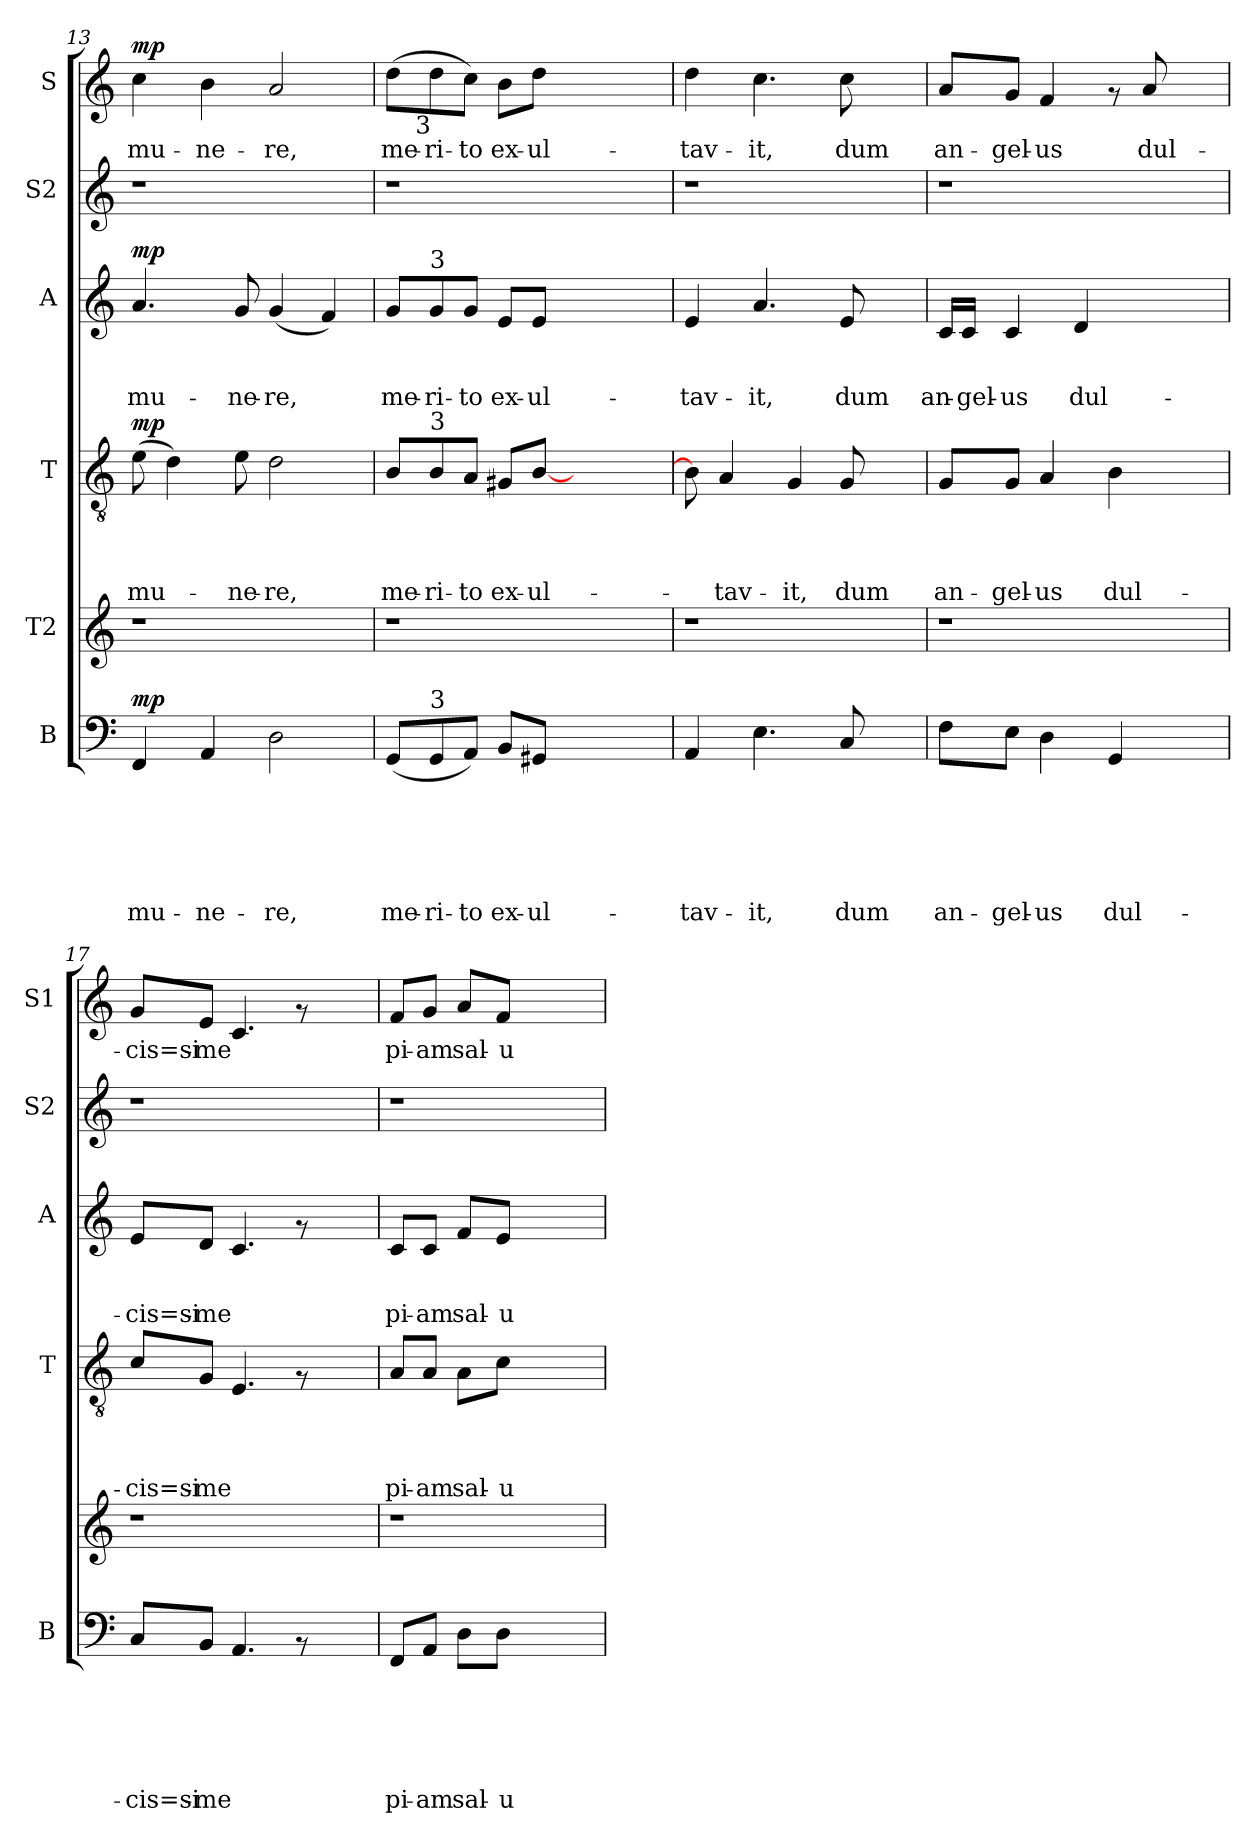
**kern	**text	**text	**text	**text	**text	**text	**dynam	**kern	**kern	**text	**text	**text	**text	**dynam	**kern	**text	**text	**text	**dynam	**kern	**kern	**text	**dynam
*part6	*part6	*part6	*part6	*part6	*part6	*part6	*part6	*part5	*part4	*part4	*part4	*part4	*part4	*part4	*part3	*part3	*part3	*part3	*part3	*part2	*part1	*part1	*part1
*staff6	*staff6	*staff6	*staff6	*staff6	*staff6	*staff6	*staff6	*staff5	*staff4	*staff4	*staff4	*staff4	*staff4	*staff4	*staff3	*staff3	*staff3	*staff3	*staff3	*staff2	*staff1	*staff1	*staff1
*I"B	*	*	*	*	*	*	*	*I"T2	*I"T	*	*	*	*	*	*I"A	*	*	*	*	*I"S2	*I"S	*	*
*I'B	*	*	*	*	*	*	*	*	*I'T	*	*	*	*	*	*I'A	*	*	*	*	*I'S2	*I'S1	*	*
!!LO:PB:g=z
*clefF4	*	*	*	*	*	*	*	*clefG2	*clefGv2	*	*	*	*	*	*clefG2	*	*	*	*	*clefG2	*clefG2	*	*
*k[]	*	*	*	*	*	*	*	*k[]	*k[]	*	*	*	*	*	*k[]	*	*	*	*	*k[]	*k[]	*	*
*C:	*	*	*	*	*	*	*	*C:	*C:	*	*	*	*	*	*C:	*	*	*	*	*C:	*C:	*	*
=13	=13	=13	=13	=13	=13	=13	=13	=13	=13	=13	=13	=13	=13	=13	=13	=13	=13	=13	=13	=13	=13	=13	=13
!	!	!	!	!	!	!LO:LY:b	!LO:DY:a	!	!	!	!	!	!LO:LY:b	!LO:DY:a	!	!	!	!LO:LY:b	!LO:DY:a	!	!	!LO:LY:b	!LO:DY:a
4FF/	.	.	.	.	.	mu-	mp	1r	(>8e\	.	.	.	mu-	mp	4.a/	.	.	mu-	mp	1r	4cc\	mu-	mp
.	.	.	.	.	.	.	.	.	4d\)	.	.	.	.	.	.	.	.	.	.	.	.	.	.
!	!	!	!	!	!	!LO:LY:b	!	!	!	!	!	!	!	!	!	!	!	!	!	!	!	!LO:LY:b	!
4AA/	.	.	.	.	.	-ne-	.	.	.	.	.	.	.	.	.	.	.	.	.	.	4b\	-ne-	.
!	!	!	!	!	!	!	!	!	!	!	!	!	!LO:LY:b	!	!	!	!	!LO:LY:b	!	!	!	!	!
.	.	.	.	.	.	.	.	.	8e\	.	.	.	-ne-	.	8g/	.	.	-ne-	.	.	.	.	.
!	!	!	!	!	!	!LO:LY:b	!	!	!	!	!	!	!LO:LY:b	!	!	!	!	!LO:LY:b	!	!	!	!LO:LY:b	!
2D\	.	.	.	.	.	-re,	.	.	2d\	.	.	.	-re,	.	(<4g/	.	.	-re,	.	.	2a/	-re,	.
.	.	.	.	.	.	.	.	.	.	.	.	.	.	.	4f/)	.	.	.	.	.	.	.	.
=14	=14	=14	=14	=14	=14	=14	=14	=14	=14	=14	=14	=14	=14	=14	=14	=14	=14	=14	=14	=14	=14	=14	=14
!	!	!	!	!	!	!LO:LY:b	!	!	!	!	!	!	!LO:LY:b	!	!	!	!	!LO:LY:b	!	!	!	!LO:LY:b	!
*	*	*	*	*	*	*	*	*	*	*	*	*	*	*	*	*	*	*	*	*	*^	*	*
(>8GG/L	.	.	.	.	.	me-	.	1r	8B/L	.	.	.	me-	.	8g/L	.	.	me-	.	1r	(<8dd\L	16.ryy	me-	.
!	!	!	!	!	!	!	!	!	!	!	!	!	!	!	!	!	!	!	!	!	!	!LO:TX:b:t=3	!	!
.	.	.	.	.	.	.	.	.	.	.	.	.	.	.	.	.	.	.	.	.	.	2ryy	.	.
!	!	!	!	!	!	!	!	!	!	!	!	!	!	!	!LO:TX:a:t=3	!	!	!	!	!	!	!	!	!
!	!	!	!	!	!	!	!	!	!LO:TX:a:t=3	!	!	!	!	!	!	!	!	!	!	!	!	!	!	!
!LO:TX:a:t=3	!	!	!	!	!	!	!	!	!	!	!	!	!	!	!	!	!	!	!	!	!	!	!	!
!	!	!	!	!	!	!LO:LY:b	!	!	!	!	!	!	!LO:LY:b	!	!	!	!	!LO:LY:b	!	!	!	!	!LO:LY:b	!
8GG/	.	.	.	.	.	-ri-	.	.	8B/	.	.	.	-ri-	.	8g/	.	.	-ri-	.	.	8dd\	.	-ri-	.
!	!	!	!	!	!	!LO:LY:b	!	!	!	!	!	!	!LO:LY:b	!	!	!	!	!LO:LY:b	!	!	!	!	!LO:LY:b	!
8AA/J)	.	.	.	.	.	-to	.	.	8A/J	.	.	.	-to	.	8g/J	.	.	-to	.	.	8cc\J)	.	-to	.
!	!	!	!	!	!	!LO:LY:b	!	!	!	!	!	!	!LO:LY:b	!	!	!	!	!LO:LY:b	!	!	!	!	!LO:LY:b	!
8BB/L	.	.	.	.	.	ex-	.	.	8G#X/L	.	.	.	ex-	.	8e/L	.	.	ex-	.	.	8b\L	.	ex-	.
!	!	!	!	!	!	!LO:LY:b	!	!	!	!	!	!	!LO:LY:b	!	!	!	!	!LO:LY:b	!	!	!	!	!LO:LY:b	!
8GG#X/J	.	.	.	.	.	-ul-	.	.	[<8B/J	.	.	.	-ul-	.	8e/J	.	.	-ul-	.	.	8dd\J	.	-ul-	.
.	.	.	.	.	.	.	.	.	.	.	.	.	.	.	.	.	.	.	.	.	.	4ryy	.	.
4.ryy	.	.	.	.	.	.	.	.	4.ryy	.	.	.	.	.	4.ryy	.	.	.	.	.	4.ryy	.	.	.
.	.	.	.	.	.	.	.	.	.	.	.	.	.	.	.	.	.	.	.	.	.	8ryy	.	.
.	.	.	.	.	.	.	.	.	.	.	.	.	.	.	.	.	.	.	.	.	.	32ryy	.	.
=15	=15	=15	=15	=15	=15	=15	=15	=15	=15	=15	=15	=15	=15	=15	=15	=15	=15	=15	=15	=15	=15	=15	=15	=15
!	!	!	!	!	!	!LO:LY:b	!	!	!	!	!	!	!	!	!	!	!	!LO:LY:b	!	!	!	!	!LO:LY:b	!
*	*	*	*	*	*	*	*	*	*	*	*	*	*	*	*	*	*	*	*	*	*v	*v	*	*
4AA/	.	.	.	.	.	-tav-	.	1r	8B\]	.	.	.	.	.	4e/	.	.	-tav-	.	1r	4dd\	-tav-	.
!	!	!	!	!	!	!	!	!	!	!	!	!	!LO:LY:b	!	!	!	!	!	!	!	!	!	!
.	.	.	.	.	.	.	.	.	4A/	.	.	.	-tav-	.	.	.	.	.	.	.	.	.	.
!	!	!	!	!	!	!LO:LY:b	!	!	!	!	!	!	!	!	!	!	!	!LO:LY:b	!	!	!	!LO:LY:b	!
4.E\	.	.	.	.	.	-it,	.	.	.	.	.	.	.	.	4.a/	.	.	-it,	.	.	4.cc\	-it,	.
!	!	!	!	!	!	!	!	!	!	!	!	!	!LO:LY:b	!	!	!	!	!	!	!	!	!	!
.	.	.	.	.	.	.	.	.	4G/	.	.	.	-it,	.	.	.	.	.	.	.	.	.	.
!	!	!	!	!	!	!LO:LY:b	!	!	!	!	!	!	!LO:LY:b	!	!	!	!	!LO:LY:b	!	!	!	!LO:LY:b	!
8C/	.	.	.	.	.	dum	.	.	8G/	.	.	.	dum	.	8e/	.	.	dum	.	.	8cc\	dum	.
4ryy	.	.	.	.	.	.	.	.	4ryy	.	.	.	.	.	4ryy	.	.	.	.	.	4ryy	.	.
=16	=16	=16	=16	=16	=16	=16	=16	=16	=16	=16	=16	=16	=16	=16	=16	=16	=16	=16	=16	=16	=16	=16	=16
!	!	!	!	!	!	!LO:LY:b	!	!	!	!	!	!	!LO:LY:b	!	!	!	!	!LO:LY:b	!	!	!	!LO:LY:b	!
8F\L	.	.	.	.	.	an-	.	1r	8G/L	.	.	.	an-	.	16c/LL	.	.	an-	.	1r	8a/L	an-	.
!	!	!	!	!	!	!	!	!	!	!	!	!	!	!	!	!	!	!LO:LY:b	!	!	!	!	!
.	.	.	.	.	.	.	.	.	.	.	.	.	.	.	16c/JJ	.	.	-gel-	.	.	.	.	.
!	!	!	!	!	!	!LO:LY:b	!	!	!	!	!	!	!LO:LY:b	!	!	!	!	!LO:LY:b	!	!	!	!LO:LY:b	!
8E\J	.	.	.	.	.	-gel-	.	.	8G/J	.	.	.	-gel-	.	4c/	.	.	-us	.	.	8g/J	-gel-	.
!	!	!	!	!	!	!LO:LY:b	!	!	!	!	!	!	!LO:LY:b	!	!	!	!	!	!	!	!	!LO:LY:b	!
4D\	.	.	.	.	.	-us	.	.	4A/	.	.	.	-us	.	.	.	.	.	.	.	4f/	-us	.
!	!	!	!	!	!	!	!	!	!	!	!	!	!	!	!	!	!	!LO:LY:b	!	!	!	!	!
.	.	.	.	.	.	.	.	.	.	.	.	.	.	.	4d/	.	.	dul-	.	.	.	.	.
!	!	!	!	!	!	!LO:LY:b	!	!	!	!	!	!	!LO:LY:b	!	!	!	!	!	!	!	!	!	!
4GG/	.	.	.	.	.	dul-	.	.	4B\	.	.	.	dul-	.	.	.	.	.	.	.	8rf	.	.
!	!	!	!	!	!	!	!	!	!	!	!	!	!	!	!	!	!	!	!	!	!	!LO:LY:b	!
.	.	.	.	.	.	.	.	.	.	.	.	.	.	.	4.ryy	.	.	.	.	.	8a/	dul-	.
4ryy	.	.	.	.	.	.	.	.	4ryy	.	.	.	.	.	.	.	.	.	.	.	4ryy	.	.
=17	=17	=17	=17	=17	=17	=17	=17	=17	=17	=17	=17	=17	=17	=17	=17	=17	=17	=17	=17	=17	=17	=17	=17
!	!	!	!	!	!	!LO:LY:b	!	!	!	!	!	!	!LO:LY:b	!	!	!	!	!LO:LY:b	!	!	!	!LO:LY:b	!
8C/L	.	.	.	.	.	-cis=si-	.	1r	8c/L	.	.	.	-cis=si-	.	8e/L	.	.	-cis=si-	.	1r	8g/L	-cis=si-	.
!	!	!	!	!	!	!LO:LY:b	!	!	!	!	!	!	!LO:LY:b	!	!	!	!	!LO:LY:b	!	!	!	!LO:LY:b	!
8BB/J	.	.	.	.	.	-me	.	.	8G/J	.	.	.	-me	.	8d/J	.	.	-me	.	.	8e/J	-me	.
4.AA/	.	.	.	.	.	.	.	.	4.E/	.	.	.	.	.	4.c/	.	.	.	.	.	4.c/	.	.
8rAA	.	.	.	.	.	.	.	.	8rF	.	.	.	.	.	8rf	.	.	.	.	.	8rf	.	.
4ryy	.	.	.	.	.	.	.	.	4ryy	.	.	.	.	.	4ryy	.	.	.	.	.	4ryy	.	.
!!LO:LB:g=z
=18	=18	=18	=18	=18	=18	=18	=18	=18	=18	=18	=18	=18	=18	=18	=18	=18	=18	=18	=18	=18	=18	=18	=18
!	!	!	!	!	!	!LO:LY:b	!	!	!	!	!	!	!LO:LY:b	!	!	!	!	!LO:LY:b	!	!	!	!LO:LY:b	!
8FF/L	.	.	.	.	.	pi-	.	1r	8A/L	.	.	.	pi-	.	8c/L	.	.	pi-	.	1r	8f/L	pi-	.
!	!	!	!	!	!	!LO:LY:b	!	!	!	!	!	!	!LO:LY:b	!	!	!	!	!LO:LY:b	!	!	!	!LO:LY:b	!
8AA/J	.	.	.	.	.	-am	.	.	8A/J	.	.	.	-am	.	8c/J	.	.	-am	.	.	8g/J	-am	.
!	!	!	!	!	!	!LO:LY:b	!	!	!	!	!	!	!LO:LY:b	!	!	!	!	!LO:LY:b	!	!	!	!LO:LY:b	!
8D\L	.	.	.	.	.	sal-	.	.	8A\L	.	.	.	sal-	.	8f/L	.	.	sal-	.	.	8a/L	sal-	.
!	!	!	!	!	!	!LO:LY:b	!	!	!	!	!	!	!LO:LY:b	!	!	!	!	!LO:LY:b	!	!	!	!LO:LY:b	!
8D\J	.	.	.	.	.	-u-	.	.	8c\J	.	.	.	-u-	.	8e/J	.	.	-u-	.	.	8f/J	-u-	.
2ryy	.	.	.	.	.	.	.	.	2ryy	.	.	.	.	.	2ryy	.	.	.	.	.	2ryy	.	.
=	=	=	=	=	=	=	=	=	=	=	=	=	=	=	=	=	=	=	=	=	=	=	=
*-	*-	*-	*-	*-	*-	*-	*-	*-	*-	*-	*-	*-	*-	*-	*-	*-	*-	*-	*-	*-	*-	*-	*-
